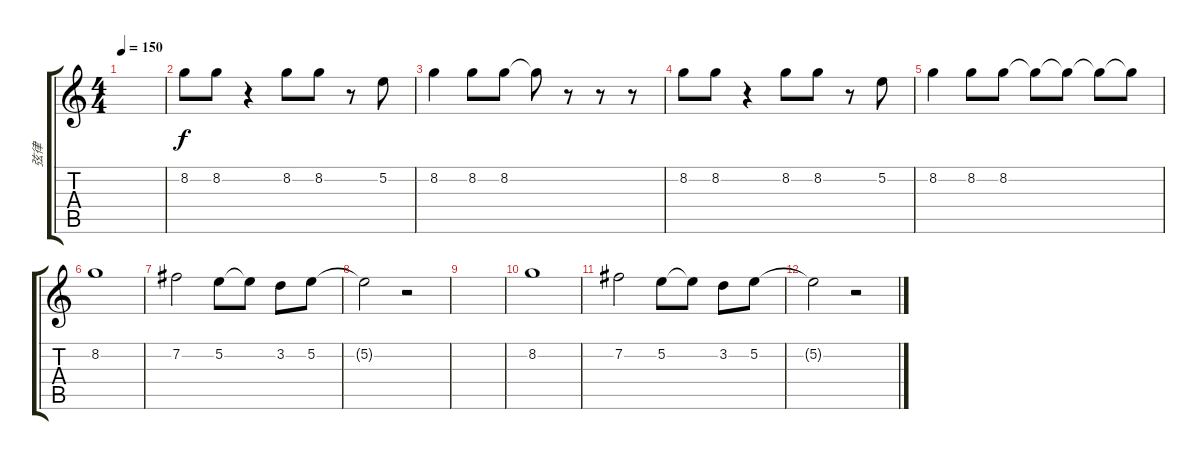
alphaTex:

\track ("弦律" "弦律") {instrument distortionguitar}
\staff {score tabs}
\tuning (E4 B3 G3 D3 A2 E2) {hide}
\ts (4 4)
\tempo 150
\clef g2
\ks c
|
8.2.8 8.2.8 r.4 8.2.8 8.2.8 r.8 5.2.8 |
8.2.4 8.2.8 8.2.8 8.2{t}.8 r.8 r.8 r.8 |
8.2.8 8.2.8 r.4 8.2.8 8.2.8 r.8 5.2.8 |
8.2.4 8.2.8 8.2.8 8.2{t}.8 8.2{t}.8 8.2{t}.8 8.2{t}.8 |
8.2.1 |
7.2.2 5.2.8 5.2{t}.8 3.2.8 5.2.8 |
5.2{t}.2 r.2 |
|
8.2.1 |
7.2.2 5.2.8 5.2{t}.8 3.2.8 5.2.8 |
5.2{t}.2 r.2
